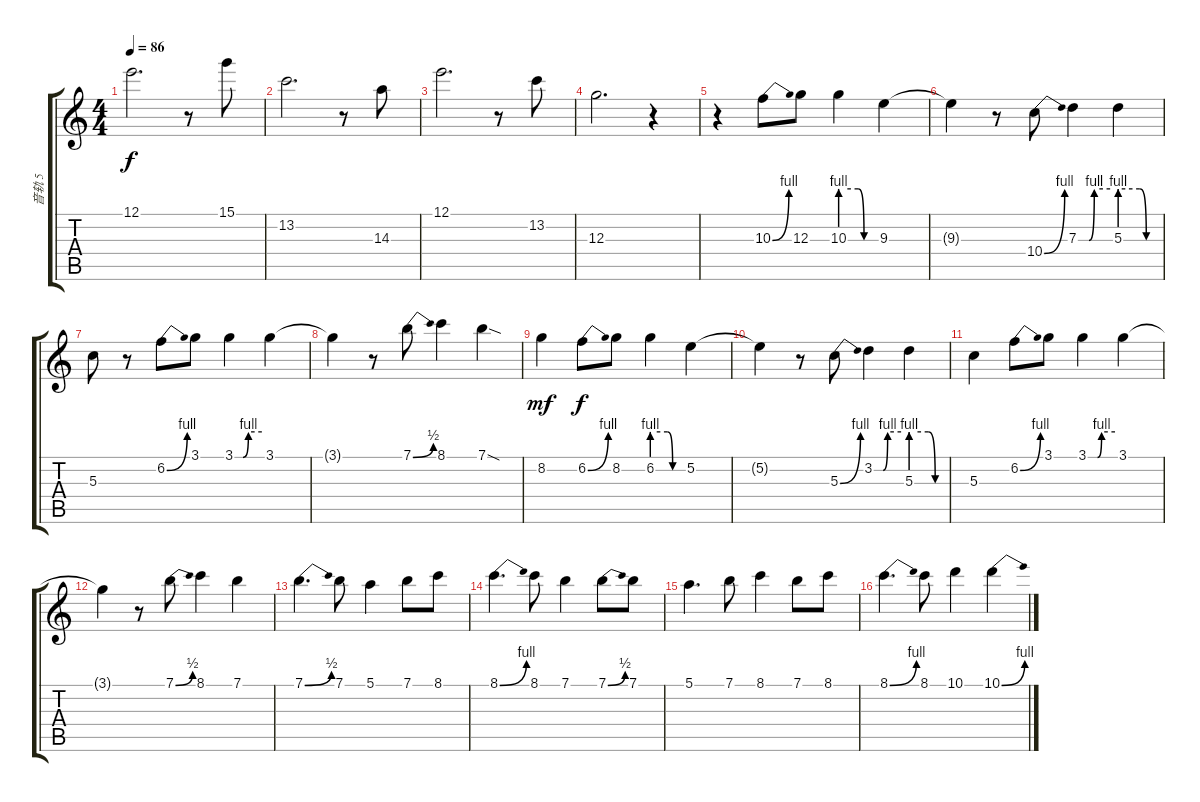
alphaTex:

\track ("音轨 5" "音轨 5") {instrument distortionguitar}
\staff {score tabs}
\tuning (E4 B3 G3 D3 A2 E2) {hide}
\ts (4 4)
\tempo 86
\clef g2
\ks c
12.1.2{d dy f} r.8 15.1.8 |
13.2.2{d} r.8 14.3.8 |
12.1.2{d} r.8 13.2.8 |
12.3.2{d} r.4 |
r.4 10.3{be (bend 0 0 60 4)}.8 12.3.8 10.3{be (custom 0 4 30 4 40 0 60 0)}.4 9.3.4 |
9.3{t}.4 r.8 10.4{be (bend 0 0 60 4)}.8 7.3{be (custom 0 0 20 0 30 4 60 4)}.4 5.3{be (custom 0 4 30 4 40 0 60 0)}.4 |
5.3.8 r.8 6.2{be (bend 0 0 60 4)}.8 3.1.8 3.1{be (custom 0 0 18 0 30 4 60 4)}.4 3.1.4 |
3.1{t}.4 r.8 7.1{be (bend 0 0 60 2)}.8 8.1.4 7.1{sod}.4 |
8.2.4{dy mf} 6.2{be (bend 0 0 60 4)}.8{dy f} 8.2.8 6.2{be (custom 0 4 30 4 40 0 60 0)}.4 5.2.4 |
5.2{t}.4 r.8 5.3{be (bend 0 0 60 4)}.8 3.2{be (custom 0 0 20 0 30 4 60 4)}.4 5.3{be (custom 0 4 30 4 42 0 60 0)}.4 |
5.3.4 6.2{be (bend 0 0 60 4)}.8 3.1.8 3.1{be (custom 0 0 21 0 30 4 60 4)}.4 3.1.4 |
3.1{t}.4 r.8 7.1{be (bend 0 0 60 2)}.8 8.1.4 7.1.4 |
7.1{be (bend 0 0 60 2)}.4{d} 7.1.8 5.1.4 7.1.8 8.1.8 |
8.1{be (bend 0 0 60 4)}.4{d} 8.1.8 7.1.4 7.1{be (bend 0 0 60 2)}.8 7.1.8 |
5.1.4{d} 7.1.8 8.1.4 7.1.8 8.1.8 |
8.1{be (bend 0 0 60 4)}.4{d} 8.1.8 10.1.4 10.1{be (bend 0 0 60 4)}.4
